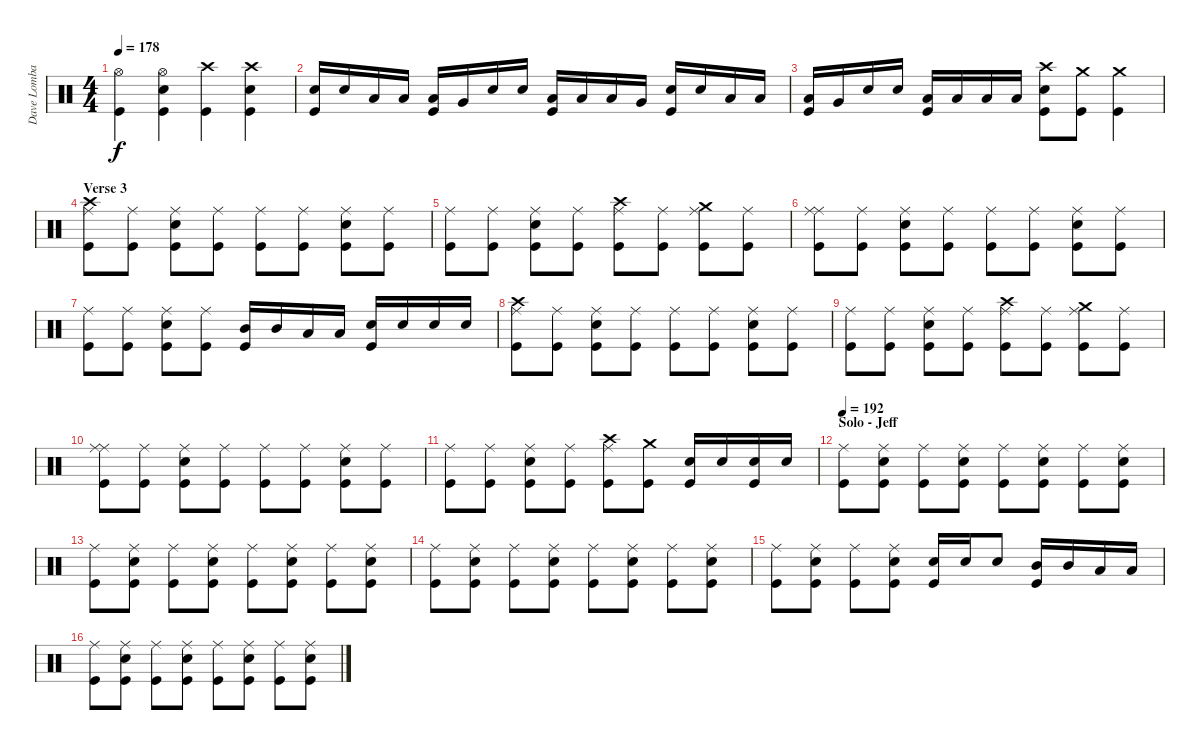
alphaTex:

\track ("Dave Lombardo" "Dave Lomba") {instrument percussion}
\staff {score}
\articulation defaults
\ts (4 4)
\tempo 178
\clef neutral
\ks c
("Hi-Hat (open)" "Kick (hit)").4{dy f} ("Hi-Hat (open)" "Snare (hit) 2" "Kick (hit)").4 ("Crash high (hit)" "Kick (hit)").4 ("Crash high (hit)" "Snare (hit) 2" "Kick (hit)").4 |
("Kick (hit)" "Snare (hit) 2").16 "Snare (hit) 2".16 "Low Tom (hit)".16 "Low Tom (hit)".16 ("Kick (hit)" "Low Tom (hit)").16 "Very Low Tom (hit)".16 "Snare (hit) 2".16 "Snare (hit) 2".16 ("Kick (hit)" "Low Tom (hit)").16 "Low Tom (hit)".16 "Low Tom (hit)".16 "Very Low Tom (hit)".16 ("Kick (hit)" "Snare (hit) 2").16 "Snare (hit) 2".16 "Low Tom (hit)".16 "Low Tom (hit)".16 |
("Kick (hit)" "Low Tom (hit)").16 "Very Low Tom (hit)".16 "Snare (hit) 2".16 "Snare (hit) 2".16 ("Kick (hit)" "Low Tom (hit)").16 "Low Tom (hit)".16 "Low Tom (hit)".16 "Low Tom (hit)".16 ("Snare (hit) 2" "Crash high (hit)" "Kick (hit)").8 ("Crash medium (hit)" "Kick (hit)").8 ("Crash medium (hit)" "Kick (hit)").4 |
\section ("" "Verse 3")
("Crash high (hit)" "Ride (middle)" "Kick (hit)").8 ("Ride (middle)" "Kick (hit)").8 ("Ride (middle)" "Snare (hit) 2" "Kick (hit)").8 ("Ride (middle)" "Kick (hit)").8 ("Ride (middle)" "Kick (hit)").8 ("Ride (middle)" "Kick (hit)").8 ("Ride (middle)" "Snare (hit) 2" "Kick (hit)").8 ("Ride (middle)" "Kick (hit)").8 |
("Ride (middle)" "Kick (hit)").8 ("Ride (middle)" "Kick (hit)").8 ("Ride (middle)" "Snare (hit) 2" "Kick (hit)").8 ("Ride (middle)" "Kick (hit)").8 ("Crash high (hit)" "Ride (middle)" "Kick (hit)").8 ("Ride (middle)" "Kick (hit)").8 ("Crash medium (hit)" "Ride (middle)" "Kick (hit)").8 ("Ride (middle)" "Kick (hit)").8 |
("Ride (middle)" "Ride (middle)" "Kick (hit)").8 ("Ride (middle)" "Kick (hit)").8 ("Ride (middle)" "Snare (hit) 2" "Kick (hit)").8 ("Ride (middle)" "Kick (hit)").8 ("Ride (middle)" "Kick (hit)").8 ("Ride (middle)" "Kick (hit)").8 ("Ride (middle)" "Snare (hit) 2" "Kick (hit)").8 ("Ride (middle)" "Kick (hit)").8 |
("Ride (middle)" "Kick (hit)").8 ("Ride (middle)" "Kick (hit)").8 ("Ride (middle)" "Snare (hit) 2" "Kick (hit)").8 ("Ride (middle)" "Kick (hit)").8 ("Kick (hit)" "Mid Tom (hit)").16 "Mid Tom (hit)".16 "Low Tom (hit)".16 "Low Tom (hit)".16 ("Kick (hit)" "Snare (hit) 2").16 "Snare (hit) 2".16 "Snare (hit) 2".16 "Snare (hit) 2".16 |
("Crash high (hit)" "Ride (middle)" "Kick (hit)").8 ("Ride (middle)" "Kick (hit)").8 ("Ride (middle)" "Snare (hit) 2" "Kick (hit)").8 ("Ride (middle)" "Kick (hit)").8 ("Ride (middle)" "Kick (hit)").8 ("Ride (middle)" "Kick (hit)").8 ("Ride (middle)" "Snare (hit) 2" "Kick (hit)").8 ("Ride (middle)" "Kick (hit)").8 |
("Ride (middle)" "Kick (hit)").8 ("Ride (middle)" "Kick (hit)").8 ("Ride (middle)" "Snare (hit) 2" "Kick (hit)").8 ("Ride (middle)" "Kick (hit)").8 ("Crash high (hit)" "Ride (middle)" "Kick (hit)").8 ("Ride (middle)" "Kick (hit)").8 ("Crash medium (hit)" "Ride (middle)" "Kick (hit)").8 ("Ride (middle)" "Kick (hit)").8 |
("Ride (middle)" "Ride (middle)" "Kick (hit)").8 ("Ride (middle)" "Kick (hit)").8 ("Ride (middle)" "Snare (hit) 2" "Kick (hit)").8 ("Ride (middle)" "Kick (hit)").8 ("Ride (middle)" "Kick (hit)").8 ("Ride (middle)" "Kick (hit)").8 ("Ride (middle)" "Snare (hit) 2" "Kick (hit)").8 ("Ride (middle)" "Kick (hit)").8 |
("Ride (middle)" "Kick (hit)").8 ("Ride (middle)" "Kick (hit)").8 ("Ride (middle)" "Snare (hit) 2" "Kick (hit)").8 ("Ride (middle)" "Kick (hit)").8 ("Crash high (hit)" "Ride (middle)" "Kick (hit)").8 ("Crash medium (hit)" "Kick (hit)").8 ("Kick (hit)" "Snare (hit) 2").16 "Snare (hit) 2".16 ("Kick (hit)" "Snare (hit) 2").16 "Snare (hit) 2".16 |
\section ("" "Solo - Jeff")
\tempo 192
("Ride (middle)" "Kick (hit)").8 ("Ride (middle)" "Snare (hit) 2" "Kick (hit)").8 ("Ride (middle)" "Kick (hit)").8 ("Ride (middle)" "Snare (hit) 2" "Kick (hit)").8 ("Ride (middle)" "Kick (hit)").8 ("Ride (middle)" "Snare (hit) 2" "Kick (hit)").8 ("Ride (middle)" "Kick (hit)").8 ("Ride (middle)" "Snare (hit) 2" "Kick (hit)").8 |
("Ride (middle)" "Kick (hit)").8 ("Ride (middle)" "Snare (hit) 2" "Kick (hit)").8 ("Ride (middle)" "Kick (hit)").8 ("Ride (middle)" "Snare (hit) 2" "Kick (hit)").8 ("Ride (middle)" "Kick (hit)").8 ("Ride (middle)" "Snare (hit) 2" "Kick (hit)").8 ("Ride (middle)" "Kick (hit)").8 ("Ride (middle)" "Snare (hit) 2" "Kick (hit)").8 |
("Ride (middle)" "Kick (hit)").8 ("Ride (middle)" "Snare (hit) 2" "Kick (hit)").8 ("Ride (middle)" "Kick (hit)").8 ("Ride (middle)" "Snare (hit) 2" "Kick (hit)").8 ("Ride (middle)" "Kick (hit)").8 ("Ride (middle)" "Snare (hit) 2" "Kick (hit)").8 ("Ride (middle)" "Kick (hit)").8 ("Ride (middle)" "Snare (hit) 2" "Kick (hit)").8 |
("Ride (middle)" "Kick (hit)").8 ("Ride (middle)" "Snare (hit) 2" "Kick (hit)").8 ("Ride (middle)" "Kick (hit)").8 ("Ride (middle)" "Snare (hit) 2" "Kick (hit)").8 ("Snare (hit) 2" "Kick (hit)").16 "Snare (hit) 2".16 "Snare (hit) 2".8 ("Mid Tom (hit)" "Kick (hit)").16 "Mid Tom (hit)".16 "Low Tom (hit)".16 "Low Tom (hit)".16 |
("Ride (middle)" "Kick (hit)").8 ("Ride (middle)" "Snare (hit) 2" "Kick (hit)").8 ("Ride (middle)" "Kick (hit)").8 ("Ride (middle)" "Snare (hit) 2" "Kick (hit)").8 ("Ride (middle)" "Kick (hit)").8 ("Ride (middle)" "Snare (hit) 2" "Kick (hit)").8 ("Ride (middle)" "Kick (hit)").8 ("Ride (middle)" "Snare (hit) 2" "Kick (hit)").8
